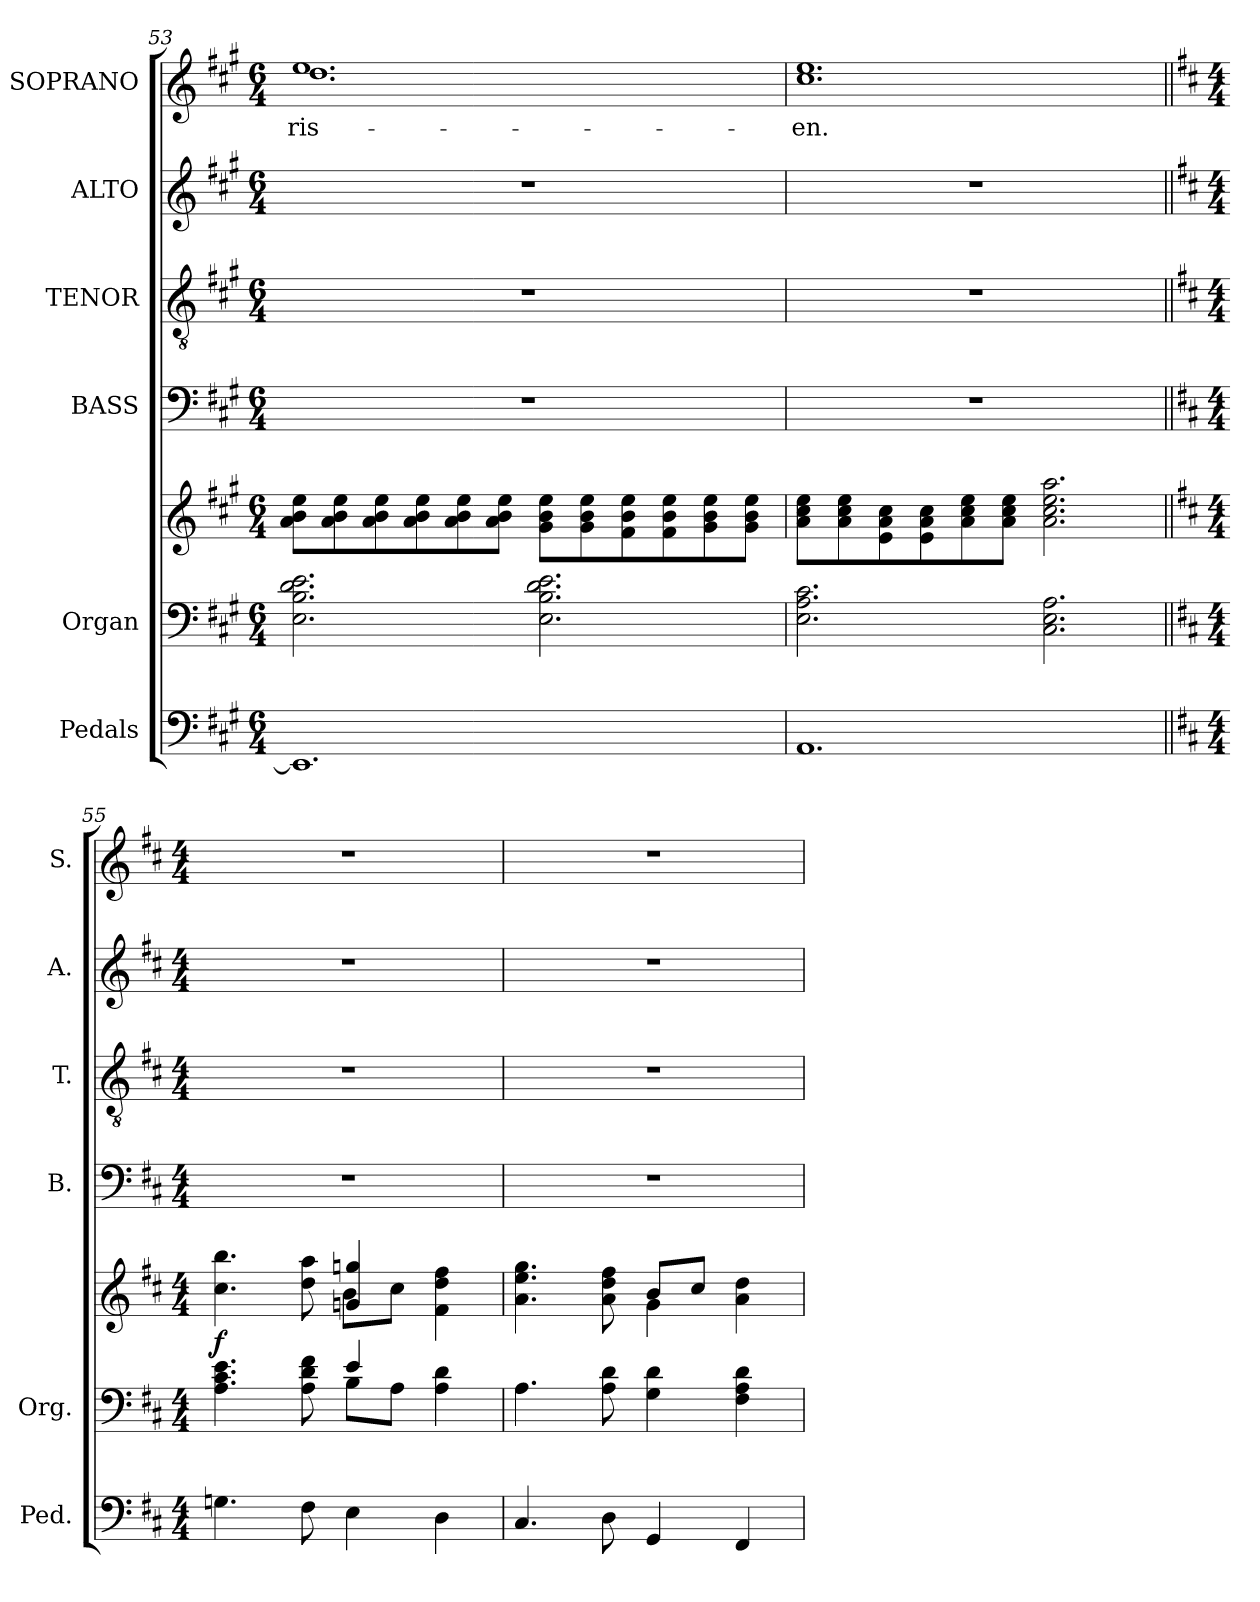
**kern	**kern	**kern	**dynam	**kern	**kern	**kern	**kern	**text
*part6	*part5	*part5	*part5	*part4	*part3	*part2	*part1	*part1
*staff7	*staff6	*staff5	*staff5/6	*staff4	*staff3	*staff2	*staff1	*staff1
*I"Pedals	*I"Organ	*	*	*I"BASS	*I"TENOR	*I"ALTO	*I"SOPRANO	*
*I'Ped.	*I'Org.	*	*	*I'B.	*I'T.	*I'A.	*I'S.	*
*clefF4	*clefF4	*clefG2	*	*clefF4	*clefGv2	*clefG2	*clefG2	*
*	*	*	*	*	*ITrd7c12	*	*	*
*k[f#c#g#]	*k[f#c#g#]	*k[f#c#g#]	*	*k[f#c#g#]	*k[f#c#g#]	*k[f#c#g#]	*k[f#c#g#]	*
*A:	*A:	*A:	*	*A:	*A:	*A:	*A:	*
*M6/4	*M6/4	*M6/4	*	*M6/4	*M6/4	*M6/4	*M6/4	*
=53	=53	=53	=53	=53	=53	=53	=53	=53
!	!	!	!	!LO:N:vis=1	!LO:N:vis=1	!LO:N:vis=1	!	!
!	!	!	!	!	!	!	!	!LO:LY:b:color=#000000
*	*	*	*	*	*	*	*^	*
1.EEi]	2.Ei\ 2.Bi 2.di 2.ei	8ai\ 8bi 8eeiL	.	1.r	1.r	1.r	1.eei	1.ddi	ris-
.	.	8ai\ 8bi 8eei	.	.	.	.	.	.	.
.	.	8ai\ 8bi 8eei	.	.	.	.	.	.	.
.	.	8ai\ 8bi 8eei	.	.	.	.	.	.	.
.	.	8ai\ 8bi 8eei	.	.	.	.	.	.	.
.	.	8ai\ 8bi 8eeiJ	.	.	.	.	.	.	.
.	2.Ei\ 2.Bi 2.di 2.ei	8g#i\ 8bi 8eeiL	.	.	.	.	.	.	.
.	.	8g#i\ 8bi 8eei	.	.	.	.	.	.	.
.	.	8f#i\ 8bi 8eei	.	.	.	.	.	.	.
.	.	8f#i\ 8bi 8eei	.	.	.	.	.	.	.
.	.	8g#i\ 8bi 8eei	.	.	.	.	.	.	.
.	.	8g#i\ 8bi 8eeiJ	.	.	.	.	.	.	.
=54	=54	=54	=54	=54	=54	=54	=54	=54	=54
!	!	!	!	!LO:N:vis=1	!LO:N:vis=1	!LO:N:vis=1	!	!	!
!	!	!	!	!	!	!	!	!	!LO:LY:b:color=#000000
1.AAi	2.Ei\ 2.Ai 2.c#i	8ai\ 8cc#i 8eeiL	.	1.r	1.r	1.r	1.eei	1.cc#i	-en.
.	.	8ai\ 8cc#i 8eei	.	.	.	.	.	.	.
.	.	8ei\ 8ai 8cc#i	.	.	.	.	.	.	.
.	.	8ei\ 8ai 8cc#i	.	.	.	.	.	.	.
.	.	8ai\ 8cc#i 8eei	.	.	.	.	.	.	.
.	.	8ai\ 8cc#i 8eeiJ	.	.	.	.	.	.	.
.	2.C#i\ 2.Ei 2.Ai	2.ai\ 2.cc#i 2.eei 2.aai	.	.	.	.	.	.	.
*	*	*	*	*	*	*	*v	*v	*
!!LO:LB:g=z
=55||	=55||	=55||	=55||	=55||	=55||	=55||	=55||	=55||
*k[f#c#]	*k[f#c#]	*k[f#c#]	*	*k[f#c#]	*k[f#c#]	*k[f#c#]	*k[f#c#]	*
*D:	*D:	*D:	*	*D:	*D:	*D:	*D:	*
*M4/4	*M4/4	*M4/4	*	*M4/4	*M4/4	*M4/4	*M4/4	*
*	*	*MM120	*	*	*	*	*MM120	*
*	*^	*^	*	*	*	*	*	*
4.Gni\	4.Ai\ 4.c#i 4.ei	2ryy	4.cc#i\ 4.bbi	2ryy	f	1r	1r	1r	1r	.
8F#i\	8Ai\ 8di 8f#i	.	8ddi\ 8aai	.	.	.	.	.	.	.
4Ei\	4ei/	8Bi\L	4gni/ 4ggni	8bi\L	.	.	.	.	.	.
.	.	8Ai\J	.	8cc#i\J	.	.	.	.	.	.
4Di\	4Ai\ 4di	4ryy	4f#i\ 4ddi 4ff#i	4ryy	.	.	.	.	.	.
*	*v	*v	*	*	*	*	*	*	*	*
=56	=56	=56	=56	=56	=56	=56	=56	=56	=56
4.C#i/	4.Ai\	4.ai\ 4.eei 4.ggi	2ryy	.	1r	1r	1r	1r	.
8Di\	8Ai\ 8di	8ai\ 8ddi 8ff#i	.	.	.	.	.	.	.
4GGi/	4Gi\ 4di	8bi/L	4gi\	.	.	.	.	.	.
.	.	8cc#i/J	.	.	.	.	.	.	.
4FF#i/	4F#i\ 4Ai 4di	4ai\ 4ddi	4ryy	.	.	.	.	.	.
*	*	*v	*v	*	*	*	*	*	*
=	=	=	=	=	=	=	=	=
*-	*-	*-	*-	*-	*-	*-	*-	*-
